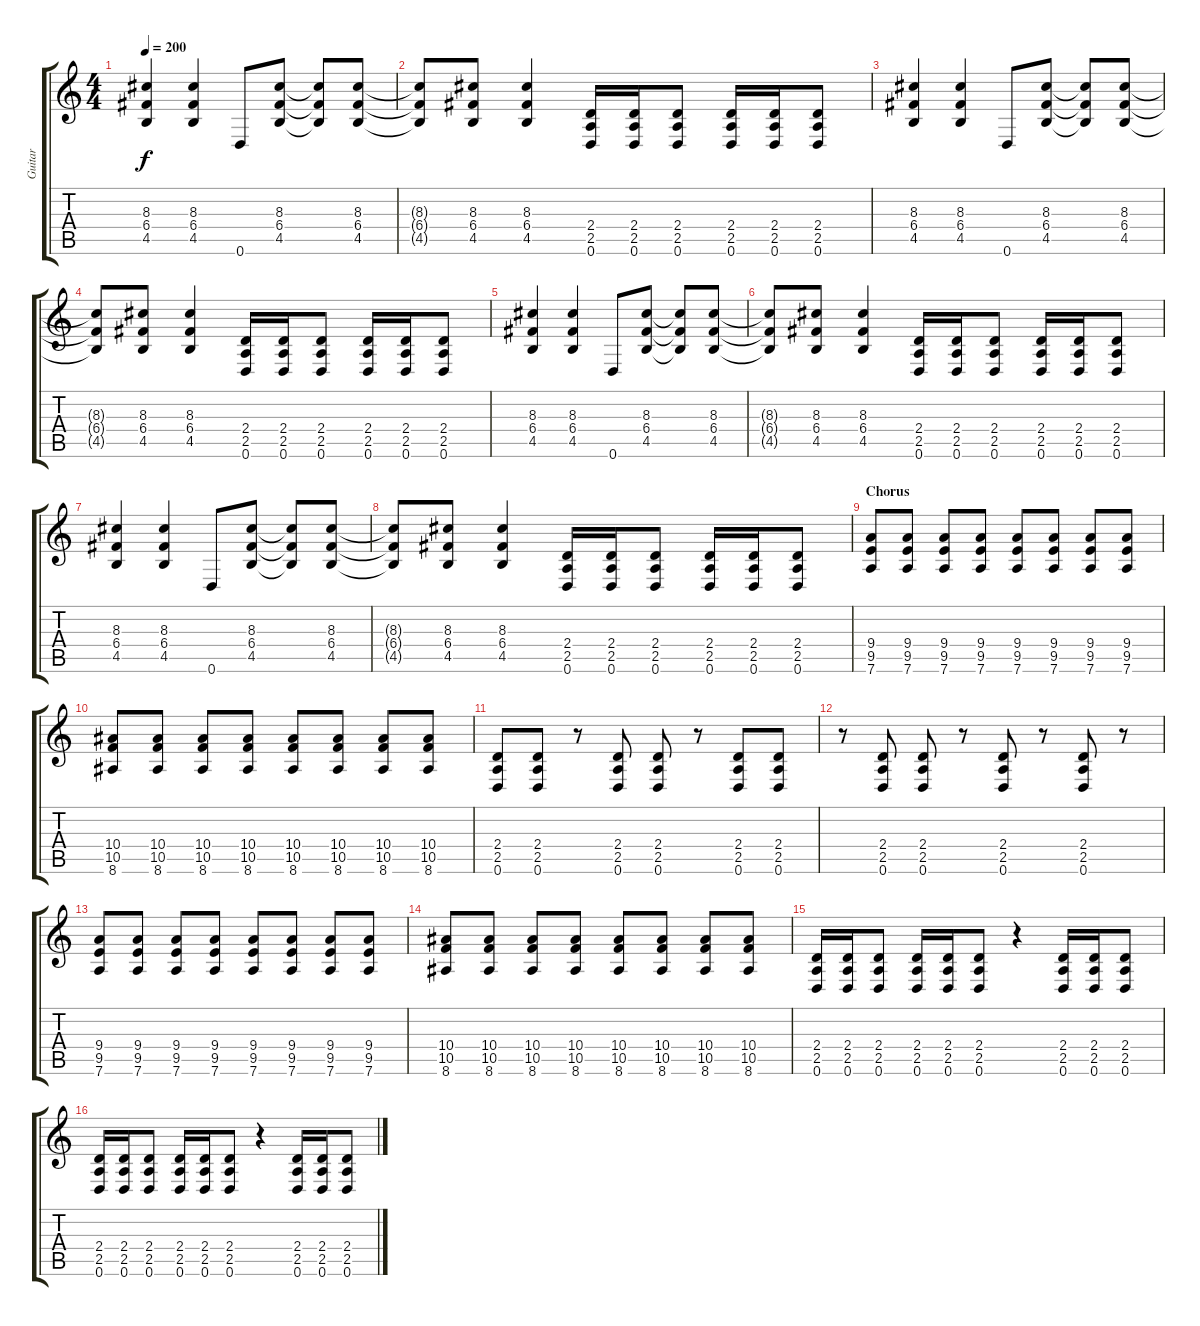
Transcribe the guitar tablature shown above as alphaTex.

\track ("Guitar" "Guitar") {instrument overdrivenguitar}
\staff {score tabs}
\tuning (D4 A3 F3 C3 G2 D2) {hide}
\ts (4 4)
\tempo 200
\clef g2
\ks c
(8.3 6.4 4.5).4{dy f} (8.3 6.4 4.5).4 0.6.8 (8.3 6.4 4.5).8 (8.3{t} 6.4{t} 4.5{t}).8 (8.3 6.4 4.5).8 |
(8.3{t} 6.4{t} 4.5{t}).8 (8.3 6.4 4.5).8 (8.3 6.4 4.5).4 (2.4 2.5 0.6).16 (2.4 2.5 0.6).16 (2.4 2.5 0.6).8 (2.4 2.5 0.6).16 (2.4 2.5 0.6).16 (2.4 2.5 0.6).8 |
(8.3 6.4 4.5).4 (8.3 6.4 4.5).4 0.6.8 (8.3 6.4 4.5).8 (8.3{t} 6.4{t} 4.5{t}).8 (8.3 6.4 4.5).8 |
(8.3{t} 6.4{t} 4.5{t}).8 (8.3 6.4 4.5).8 (8.3 6.4 4.5).4 (2.4 2.5 0.6).16 (2.4 2.5 0.6).16 (2.4 2.5 0.6).8 (2.4 2.5 0.6).16 (2.4 2.5 0.6).16 (2.4 2.5 0.6).8 |
(8.3 6.4 4.5).4 (8.3 6.4 4.5).4 0.6.8 (8.3 6.4 4.5).8 (8.3{t} 6.4{t} 4.5{t}).8 (8.3 6.4 4.5).8 |
(8.3{t} 6.4{t} 4.5{t}).8 (8.3 6.4 4.5).8 (8.3 6.4 4.5).4 (2.4 2.5 0.6).16 (2.4 2.5 0.6).16 (2.4 2.5 0.6).8 (2.4 2.5 0.6).16 (2.4 2.5 0.6).16 (2.4 2.5 0.6).8 |
(8.3 6.4 4.5).4 (8.3 6.4 4.5).4 0.6.8 (8.3 6.4 4.5).8 (8.3{t} 6.4{t} 4.5{t}).8 (8.3 6.4 4.5).8 |
(8.3{t} 6.4{t} 4.5{t}).8 (8.3 6.4 4.5).8 (8.3 6.4 4.5).4 (2.4 2.5 0.6).16 (2.4 2.5 0.6).16 (2.4 2.5 0.6).8 (2.4 2.5 0.6).16 (2.4 2.5 0.6).16 (2.4 2.5 0.6).8 |
\section ("" "Chorus")
(9.4 9.5 7.6).8 (9.4 9.5 7.6).8 (9.4 9.5 7.6).8 (9.4 9.5 7.6).8 (9.4 9.5 7.6).8 (9.4 9.5 7.6).8 (9.4 9.5 7.6).8 (9.4 9.5 7.6).8 |
(10.4 10.5 8.6).8 (10.4 10.5 8.6).8 (10.4 10.5 8.6).8 (10.4 10.5 8.6).8 (10.4 10.5 8.6).8 (10.4 10.5 8.6).8 (10.4 10.5 8.6).8 (10.4 10.5 8.6).8 |
(2.4 2.5 0.6).8 (2.4 2.5 0.6).8 r.8 (2.4 2.5 0.6).8 (2.4 2.5 0.6).8 r.8 (2.4 2.5 0.6).8 (2.4 2.5 0.6).8 |
r.8 (2.4 2.5 0.6).8 (2.4 2.5 0.6).8 r.8 (2.4 2.5 0.6).8 r.8 (2.4 2.5 0.6).8 r.8 |
(9.4 9.5 7.6).8 (9.4 9.5 7.6).8 (9.4 9.5 7.6).8 (9.4 9.5 7.6).8 (9.4 9.5 7.6).8 (9.4 9.5 7.6).8 (9.4 9.5 7.6).8 (9.4 9.5 7.6).8 |
(10.4 10.5 8.6).8 (10.4 10.5 8.6).8 (10.4 10.5 8.6).8 (10.4 10.5 8.6).8 (10.4 10.5 8.6).8 (10.4 10.5 8.6).8 (10.4 10.5 8.6).8 (10.4 10.5 8.6).8 |
(2.4 2.5 0.6).16 (2.4 2.5 0.6).16 (2.4 2.5 0.6).8 (2.4 2.5 0.6).16 (2.4 2.5 0.6).16 (2.4 2.5 0.6).8 r.4 (2.4 2.5 0.6).16 (2.4 2.5 0.6).16 (2.4 2.5 0.6).8 |
(2.4 2.5 0.6).16 (2.4 2.5 0.6).16 (2.4 2.5 0.6).8 (2.4 2.5 0.6).16 (2.4 2.5 0.6).16 (2.4 2.5 0.6).8 r.4 (2.4 2.5 0.6).16 (2.4 2.5 0.6).16 (2.4 2.5 0.6).8
